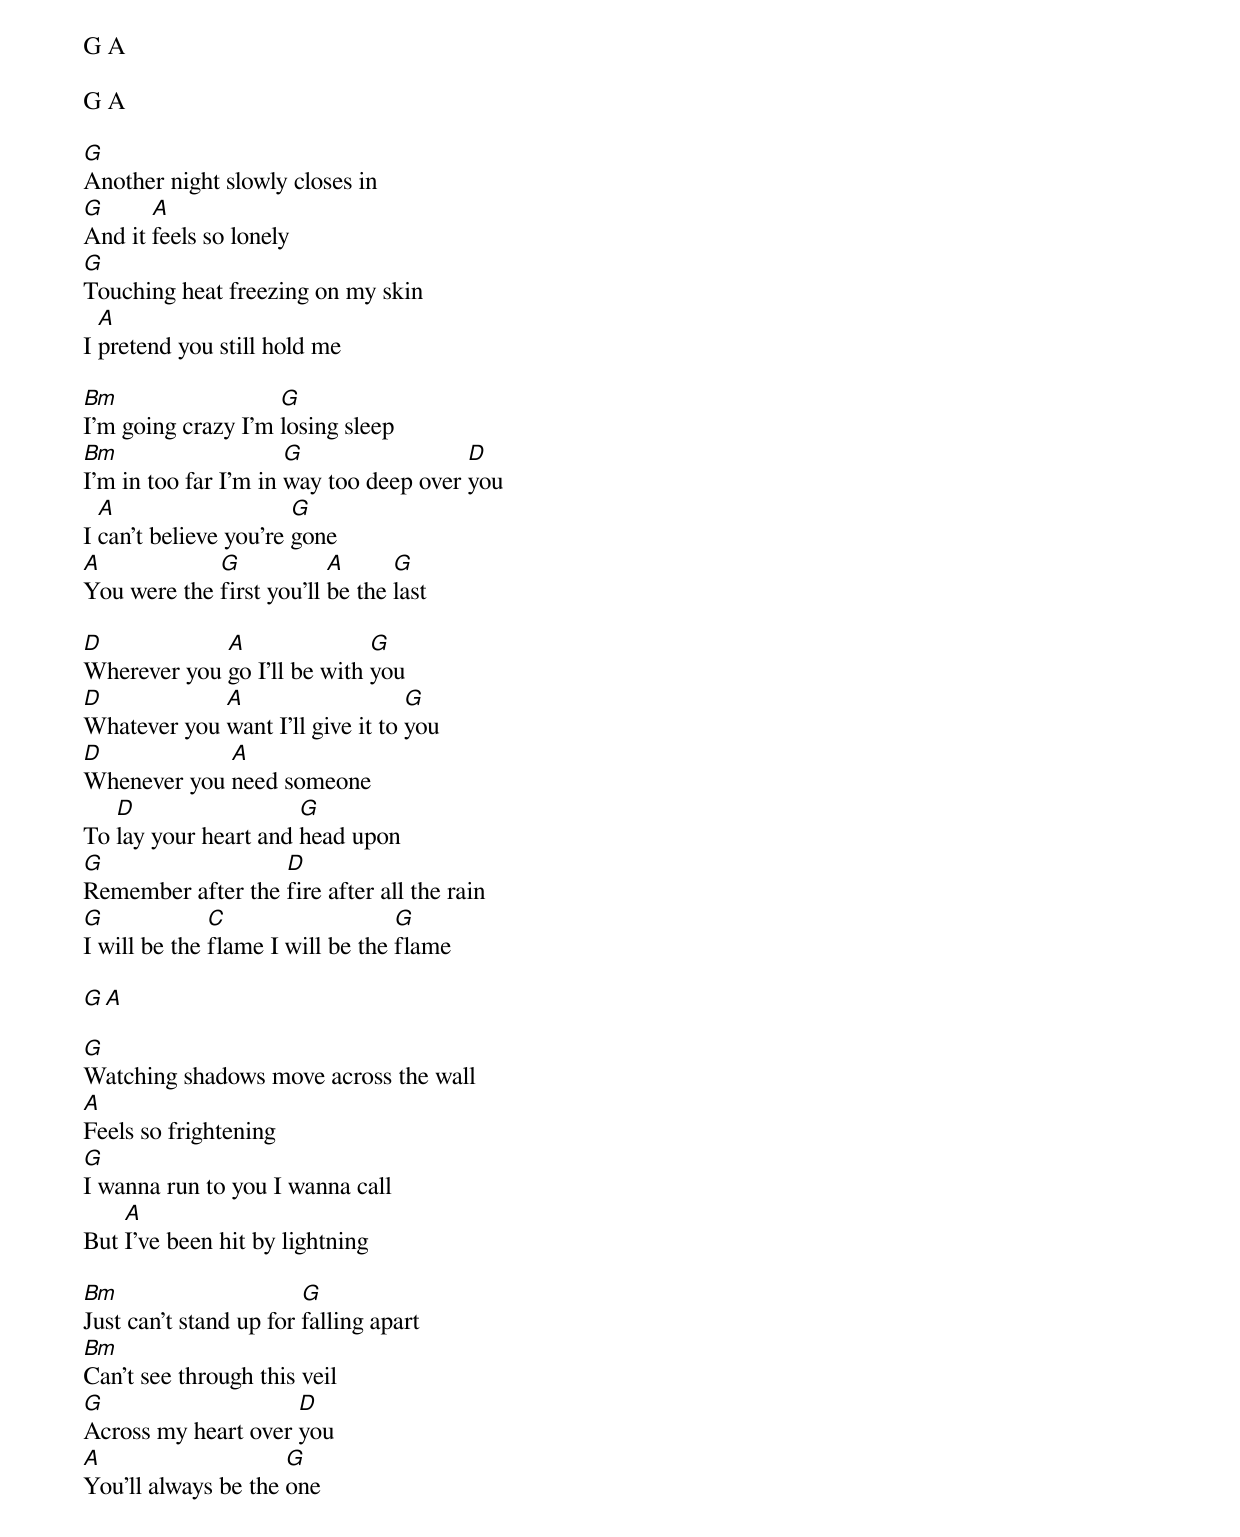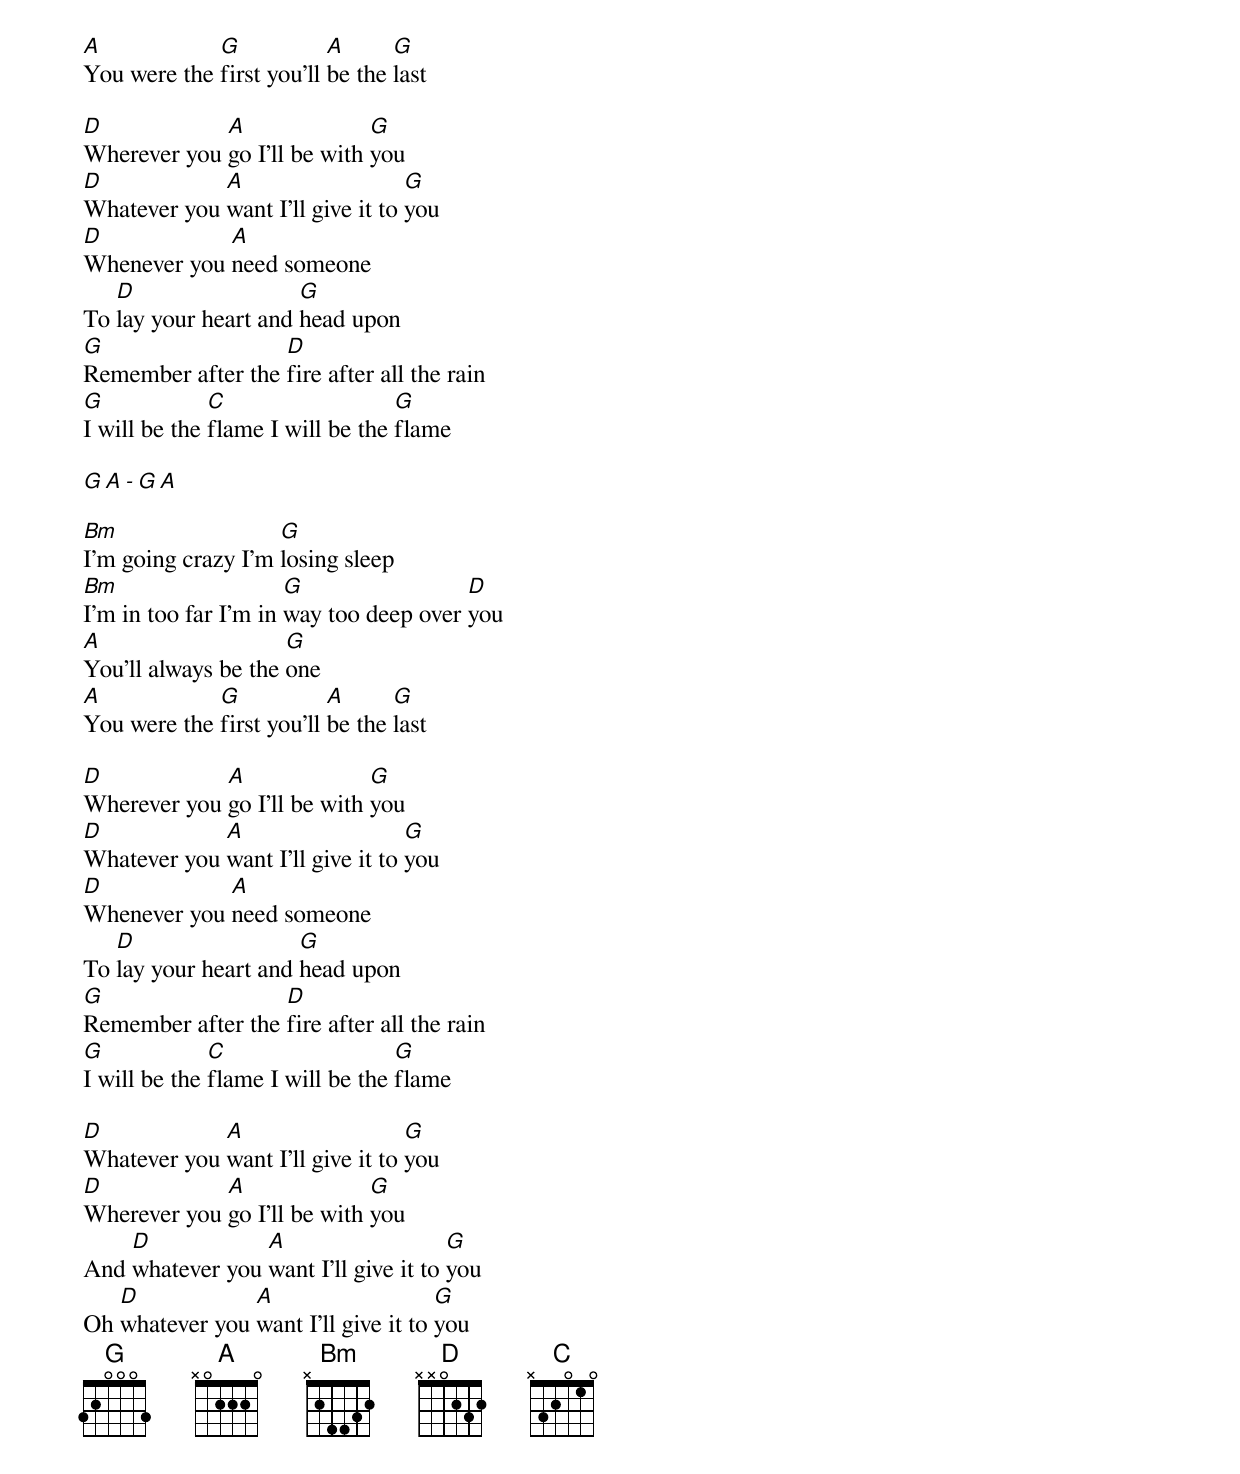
G A

G A

G
Another night slowly closes in
G      A
And it feels so lonely
G
Touching heat freezing on my skin
  A
I pretend you still hold me

Bm                  G
I'm going crazy I'm losing sleep
Bm                    G                 D
I'm in too far I'm in way too deep over you
  A                    G
I can't believe you're gone
A            G            A      G
You were the first you'll be the last

D            A               G
Wherever you go I'll be with you
D            A                    G
Whatever you want I'll give it to you
D            A
Whenever you need someone
   D                  G
To lay your heart and head upon
G                  D
Remember after the fire after all the rain
G             C                   G
I will be the flame I will be the flame

G A

G
Watching shadows move across the wall
A
Feels so frightening
G
I wanna run to you I wanna call
    A
But I've been hit by lightning

Bm                      G
Just can't stand up for falling apart
Bm
Can't see through this veil
G                    D
Across my heart over you
A                    G
You'll always be the one
A            G            A      G
You were the first you'll be the last

D            A               G
Wherever you go I'll be with you
D            A                    G
Whatever you want I'll give it to you
D            A
Whenever you need someone
   D                  G
To lay your heart and head upon
G                  D
Remember after the fire after all the rain
G             C                   G
I will be the flame I will be the flame

G A - G A

Bm                  G
I'm going crazy I'm losing sleep
Bm                    G                 D
I'm in too far I'm in way too deep over you
A                    G
You'll always be the one
A            G            A      G
You were the first you'll be the last

D            A               G
Wherever you go I'll be with you
D            A                    G
Whatever you want I'll give it to you
D            A
Whenever you need someone
   D                  G
To lay your heart and head upon
G                  D
Remember after the fire after all the rain
G             C                   G
I will be the flame I will be the flame

D            A                    G
Whatever you want I'll give it to you
D            A               G
Wherever you go I'll be with you
    D            A                    G
And whatever you want I'll give it to you
   D            A                    G
Oh whatever you want I'll give it to you
